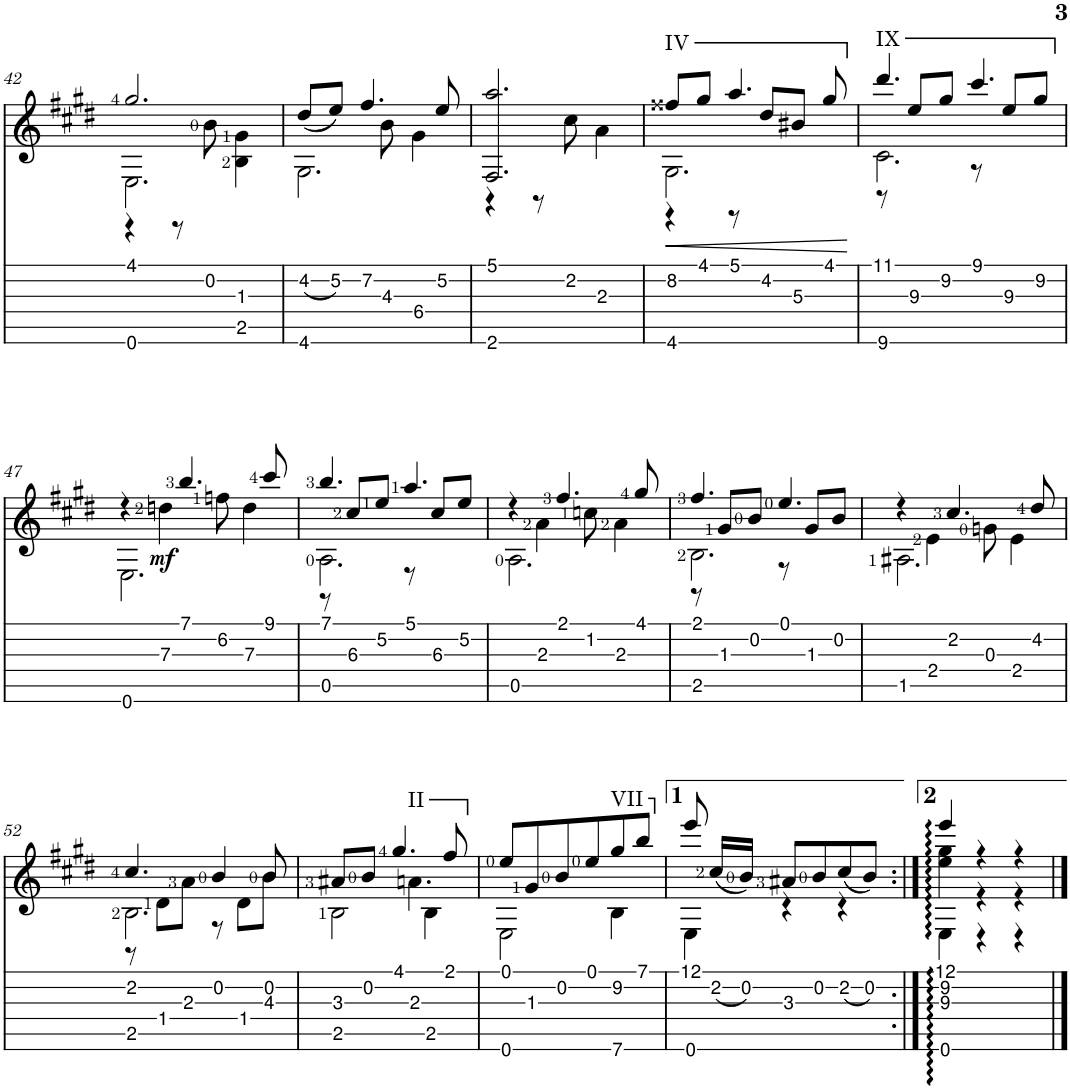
**kern	**kern	**dynam
*part1	*part1	*part1
*staff2	*staff1	*staff1/2
*I"Guitar	*	*
*I'Guit.	*	*
!!LO:PB:g=z
*	*clefG2	*
*Trd7c12	*Trd7c12	*
*k[f#c#g#d#]	*k[f#c#g#d#]	*
*E:	*E:	*
*M6/8	*M6/8	*
=42	=42	=42
*^	*^	*
*	*^	*	*^	*
2.gg#	2.E	4r	2.gg#/	2.E\	4r	.
.	.	8r	.	.	8r	.
.	.	8b	.	.	8b\	.
.	.	4B 4g#	.	.	4B\ 4g#\	.
=43	=43	=43	=43	=43	=43	=43
8dd#L	2.G#	4.r	(<8dd#/L	2.G#\	4.ryy	.
8eeJ	.	.	8ee/J)	.	.	.
4.ff#	.	.	4.ff#/	.	.	.
.	.	8b	.	.	8b\	.
.	.	4g#	.	.	4g#\	.
8ee	.	.	8ee/	.	.	.
*	*v	*v	*	*	*	*
*	*	*	*v	*v	*
=44	=44	=44	=44	=44
2.F# 2.aa	4r	2.F#/ 2.aa/	4r	.
.	8r	.	8r	.
.	8cc#	.	8cc#\	.
.	4a	.	4a\	.
=45	=45	=45	=45	=45
*	*^	*	*	*
!	!	!	!LO:TX:a:t=IV	!	!
!	!	!	!	!	!LO:HP:b
*	*	*	*	*^	*
8ff##XL	2.G#	4r	8ff##X/L	2.G#\	4r	<
8gg#J	.	.	8gg#/J	.	.	.
4.aa	.	8r	4.aa/	.	8r	.
.	.	8dd#L	.	.	8dd#/L	.
.	.	8b#XJ	.	.	8b#X/J	.
8gg#	.	8ryy	8gg#/	.	8ryy	.
*v	*v	*v	*	*	*	*
*	*v	*v	*v	*
.	.	[
=46	=46	=46
*^	*^	*
*	*^	*	*^	*
!	!	!	!LO:TX:a:t=IX	!	!	!
4.ddd#	2.c#	8r	4.ddd#/	2.c#\	8r	.
.	.	8eeL	.	.	8ee/L	.
.	.	8gg#J	.	.	8gg#/J	.
4.ccc#	.	8r	4.ccc#/	.	8r	.
.	.	8eeL	.	.	8ee/L	.
.	.	8gg#J	.	.	8gg#/J	.
!!LO:LB:g=z	!!	!!
=47	=47	=47	=47	=47	=47	=47
4r	2.E	8r	4r	2.E\	8ryy	.
!	!	!	!	!	!	!LO:DY:b
.	.	4ddn	.	.	4ddn\	mf
4.bb	.	.	4.bb/	.	.	.
.	.	8ffn	.	.	8ffn\	.
.	.	4dd	.	.	4dd\	.
8ccc#	.	.	8ccc#/	.	.	.
=48	=48	=48	=48	=48	=48	=48
4.bb	2.A	8r	4.bb/	2.A\	8r	.
.	.	8cc#L	.	.	8cc#/L	.
.	.	8eeJ	.	.	8ee/J	.
4.aa	.	8r	4.aa/	.	8r	.
.	.	8cc#L	.	.	8cc#/L	.
.	.	8eeJ	.	.	8ee/J	.
=49	=49	=49	=49	=49	=49	=49
4r	2.A	8r	4r	2.A\	8ryy	.
.	.	4a	.	.	4a\	.
4.ff#	.	.	4.ff#/	.	.	.
.	.	8ccn	.	.	8ccn\	.
.	.	4a	.	.	4a\	.
8gg#	.	.	8gg#/	.	.	.
=50	=50	=50	=50	=50	=50	=50
4.ff#	2.B	8r	4.ff#/	2.B\	8r	.
.	.	8g#L	.	.	8g#/L	.
.	.	8bJ	.	.	8b/J	.
4.ee	.	8r	4.ee/	.	8r	.
.	.	8g#L	.	.	8g#/L	.
.	.	8bJ	.	.	8b/J	.
=51	=51	=51	=51	=51	=51	=51
4r	2.A#X	8r	4r	2.A#X\	8ryy	.
.	.	4e	.	.	4e\	.
4.cc#	.	.	4.cc#/	.	.	.
.	.	8gn	.	.	8gn\	.
.	.	4e	.	.	4e\	.
8dd#	.	.	8dd#/	.	.	.
!!LO:LB:g=z	!!	!!
=52	=52	=52	=52	=52	=52	=52
4.cc#	2.B	8r	4.cc#/	2.B\	8r	.
.	.	8d#L	.	.	8d#\L	.
.	.	8aJ	.	.	8a\J	.
4b	.	8r	4b/	.	8r	.
.	.	8d#L	.	.	8d#\L	.
8b	.	8bJ	8b/	.	8b\J	.
=53	=53	=53	=53	=53	=53	=53
8a#XL	2B	4.ryy	8a#X/L	2B\	4.ryy	.
8bJ	.	.	8b/J	.	.	.
4.gg#	.	.	4.gg#/	.	.	.
!	!	!	!	!	!LO:TX:a:t=II	!
.	.	4.an	.	.	4.an\	.
.	4B	.	.	4B\	.	.
8ff#	.	.	8ff#/	.	.	.
*	*v	*v	*	*	*	*
*	*	*	*v	*v	*
=54	=54	=54	=54	=54
8eeL	2E	8ee/L	2E\	.
8g#	.	8g#/	.	.
8bJ	.	8b/	.	.
8eeL	.	8ee/	.	.
!	!	!LO:TX:a:t=VII	!	!
8gg#	4B	8gg#/	4B\	.
8bbJ	.	8bb/J	.	.
=55	=55	=55	=55	=55
8eeeL	4E	8eee/	4E\	.
16cc#L	.	(<16cc#/LL	.	.
16bJ	.	16b/JJ)	.	.
8a#XJ	4r	8a#X/L	4r	.
8bL	.	8b/	.	.
8cc#	4r	(<8cc#/	4r	.
8bJ	.	8b/J)	.	.
=56:|!	=56:|!	=56:|!	=56:|!	=56:|!
*	*^	*	*^	*
4eee:	4E	4ee 4gg#	4eee:/	4E\	4ee\ 4gg#\	.
4r	4r	4r	4r	4r	4r	.
4r	4r	4r	4r	4r	4r	.
*v	*v	*v	*	*	*	*
*	*v	*v	*v	*
==	==	==
*-	*-	*-
